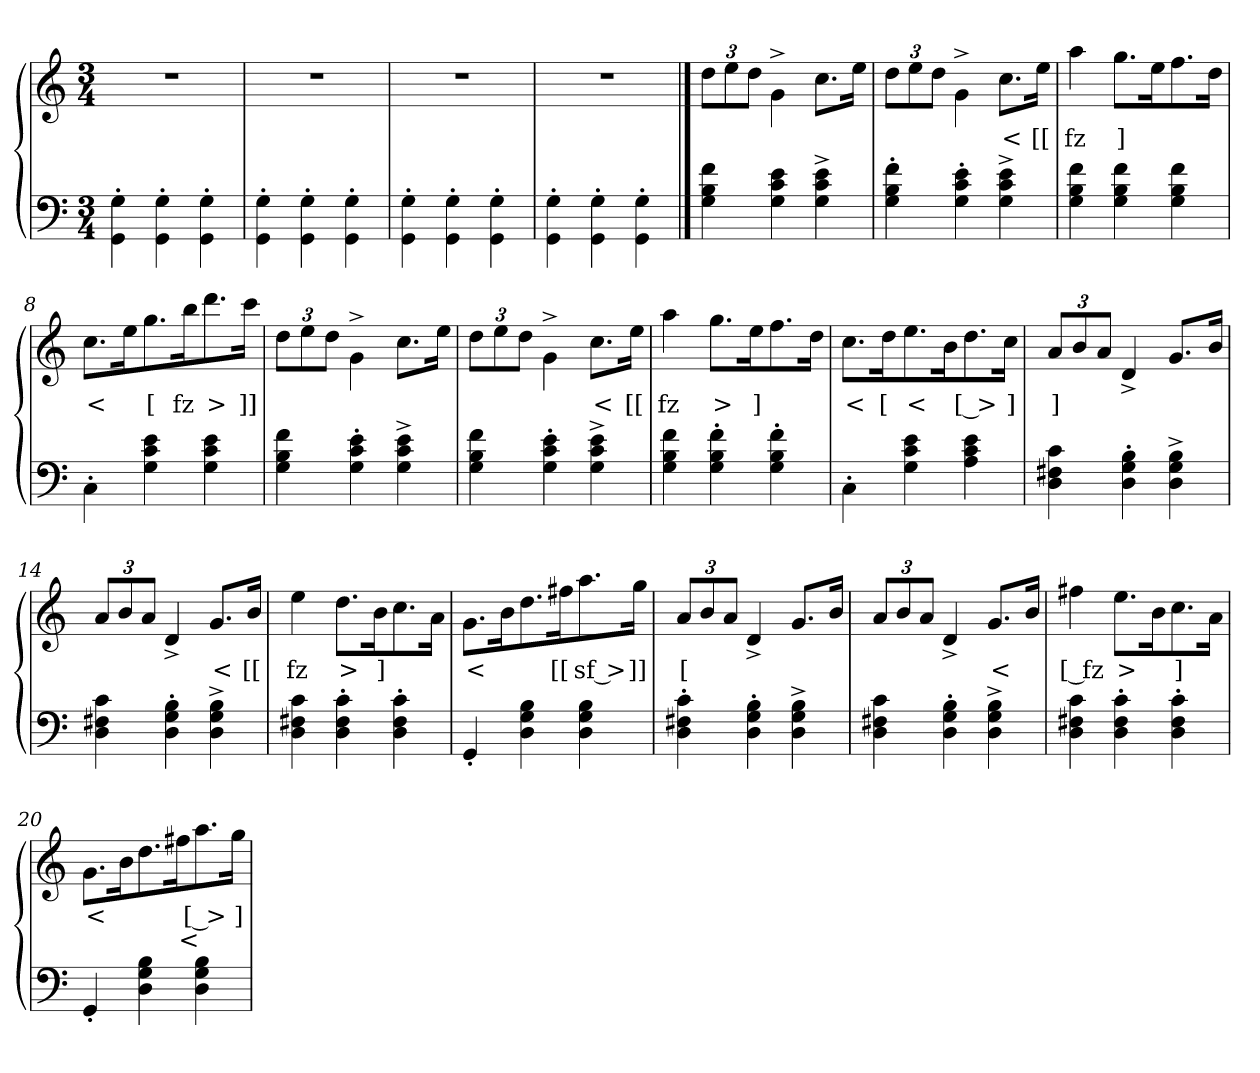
**kern	**kern	**text	**text
*part2	*part1	*part1	*part1
*staff2	*staff1	*staff1	*staff1
*clefF4	*clefG2	*	*
*k[]	*k[]	*	*
*M3/4	*M3/4	*	*
=1	=1	=1	=1
4G'> 4GG\'>	2.r	f	.
4G'> 4GG\'>	.	.	.
4G'> 4GG\'>	.	.	.
=2	=2	=2	=2
4G'> 4GG\'>	2.r	>	.
4G'> 4GG\'>	.	.	.
4G'> 4GG\'>	.	.	.
=3	=3	=3	=3
4G'> 4GG\'>	2.r	.	.
4G'> 4GG\'>	.	.	.
4G'> 4GG\'>	.	.	.
=4	=4	=4	=4
4G'> 4GG\'>	2.r	.	.
4G'> 4GG\'>	.	.	.
4G'> 4GG\'>	.	.	.
==5	==5	==5	==5
4f 4B 4G	12ddL	.	.
.	12ee	.	.
.	12ddJ	.	.
4e 4c 4G	4g^>\	.	.
4e^> 4c^> 4G^>	8.ccL	.	.
.	16eeJk	.	.
=6	=6	=6	=6
4f'> 4B'> 4G'>	12ddL	.	.
.	12ee	.	.
.	12ddJ	.	.
4e'> 4c'> 4G'>	4g^>\	.	.
4e^> 4c^> 4G^>	8.ccL	<	.
.	16eeJk	[[	.
=7	=7	=7	=7
4f 4B 4G	4aa	fz	.
4f 4B 4G	8.ggL	]	.
.	16ee	.	.
4f 4B 4G	8.ff	.	.
.	16ddJk	.	.
=8	=8	=8	=8
4C'>\	8.ccL	<	.
.	16ee	.	.
4e 4c 4G	8.gg	[	.
.	16bb	fz	.
4e 4c 4G	8.ddd	>	.
.	16cccJk	]]	.
=9	=9	=9	=9
4f 4B 4G	12ddL	.	.
.	12ee	.	.
.	12ddJ	.	.
4e'> 4c'> 4G'>	4g^>\	.	.
4e^> 4c^> 4G^>	8.ccL	.	.
.	16eeJk	.	.
=10	=10	=10	=10
4f 4B 4G	12ddL	.	.
.	12ee	.	.
.	12ddJ	.	.
4e'> 4c'> 4G'>	4g^>\	.	.
4e^> 4c^> 4G^>	8.ccL	<	.
.	16eeJk	[[	.
=11	=11	=11	=11
4f 4B 4G	4aa	fz	.
4f'> 4B'> 4G'>	8.ggL	>	.
.	16ee	]	.
4f'> 4B'> 4G'>	8.ff	.	.
.	16ddJk	.	.
=12	=12	=12	=12
4C'>\	8.ccL	<	.
.	16dd	[	.
4e 4c 4G	8.ee	<	.
.	16b	.	.
4e 4c 4A	8.dd	[ >	.
.	16ccJk	]	.
=13	=13	=13	=13
4c 4F#X 4D	12aL	]	.
.	12b	.	.
.	12aJ	.	.
4B'> 4G'> 4D'>	4d^>	.	.
4B^> 4G^> 4D^>	8.gL	.	.
.	16bJk	.	.
=14	=14	=14	=14
4c 4F#X 4D	12aL	.	.
.	12b	.	.
.	12aJ	.	.
4B'> 4G'> 4D'>	4d^>	.	.
4B^> 4G^> 4D^>	8.gL	<	.
.	16bJk	[[	.
=15	=15	=15	=15
4c 4F#X 4D	4ee	fz	.
4c'> 4F#'> 4D'>	8.ddL	>	.
.	16b	]	.
4c'> 4F#'> 4D'>	8.cc	.	.
.	16aJk	.	.
=16	=16	=16	=16
4GG'>	8.gL	<	.
.	16b	.	.
4B 4G 4D	8.dd	.	.
.	16ff#X	[[	.
4B 4G 4D	8.aa	sf >	.
.	16ggJk	]]	.
=17	=17	=17	=17
4c'> 4F#X'> 4D'>	12aL	[	.
.	12b	.	.
.	12aJ	.	.
4B'> 4G'> 4D'>	4d^>	.	.
4B^> 4G^> 4D^>	8.gL	.	.
.	16bJk	.	.
=18	=18	=18	=18
4c 4F#X 4D	12aL	.	.
.	12b	.	.
.	12aJ	.	.
4B'> 4G'> 4D'>	4d^>	.	.
4B^> 4G^> 4D^>	8.gL	<	.
.	16bJk	.	.
=19	=19	=19	=19
4c 4F#X 4D	4ff#X	[ fz	.
4c'> 4F#'> 4D'>	8.eeL	>	.
.	16b	.	.
4c'> 4F#'> 4D'>	8.cc	]	.
.	16aJk	.	.
=20	=20	=20	=20
4GG'>	8.gL	<	.
.	16b	.	.
4B 4G 4D	8.dd	.	.
.	16ff#X	.	<
4B 4G 4D	8.aa	[ >	.
.	16ggJk	]	.
=	=	=	=
*-	*-	*-	*-
